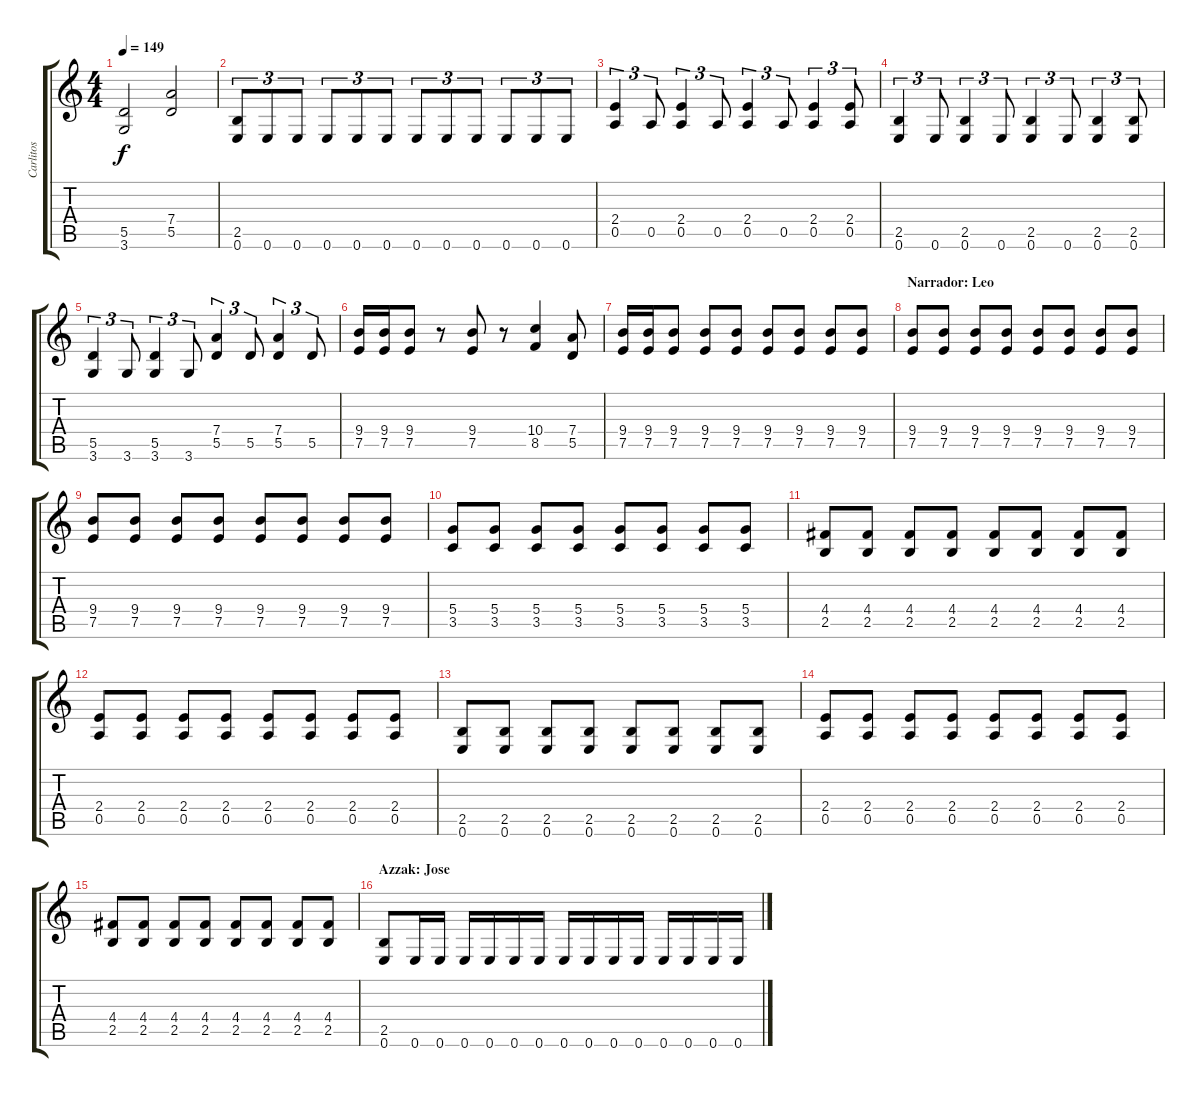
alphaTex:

\track ("Carlitos" "Carlitos") {instrument distortionguitar}
\staff {score tabs}
\tuning (E4 B3 G3 D3 A2 E2) {hide}
\ts (4 4)
\tempo 149
\clef g2
\ks c
(5.5 3.6).2{dy f} (7.4 5.5).2 |
(2.5 0.6).8{tu (3 2)} 0.6.8{tu (3 2)} 0.6.8{tu (3 2)} 0.6.8{tu (3 2)} 0.6.8{tu (3 2)} 0.6.8{tu (3 2)} 0.6.8{tu (3 2)} 0.6.8{tu (3 2)} 0.6.8{tu (3 2)} 0.6.8{tu (3 2)} 0.6.8{tu (3 2)} 0.6.8{tu (3 2)} |
(2.4 0.5).4{tu (3 2)} 0.5.8{tu (3 2)} (2.4 0.5).4{tu (3 2)} 0.5.8{tu (3 2)} (2.4 0.5).4{tu (3 2)} 0.5.8{tu (3 2)} (2.4 0.5).4{tu (3 2)} (2.4 0.5).8{tu (3 2)} |
(2.5 0.6).4{tu (3 2)} 0.6.8{tu (3 2)} (2.5 0.6).4{tu (3 2)} 0.6.8{tu (3 2)} (2.5 0.6).4{tu (3 2)} 0.6.8{tu (3 2)} (2.5 0.6).4{tu (3 2)} (2.5 0.6).8{tu (3 2)} |
(5.5 3.6).4{tu (3 2)} 3.6.8{tu (3 2)} (5.5 3.6).4{tu (3 2)} 3.6.8{tu (3 2)} (7.4 5.5).4{tu (3 2)} 5.5.8{tu (3 2)} (7.4 5.5).4{tu (3 2)} 5.5.8{tu (3 2)} |
(9.4 7.5).16 (9.4 7.5).16 (9.4 7.5).8 r.8 (9.4 7.5).8 r.8 (10.4 8.5).4 (7.4 5.5).8 |
(9.4 7.5).16 (9.4 7.5).16 (9.4 7.5).8 (9.4 7.5).8 (9.4 7.5).8 (9.4 7.5).8 (9.4 7.5).8 (9.4 7.5).8 (9.4 7.5).8 |
\section ("" "Narrador: Leo")
(9.4 7.5).8 (9.4 7.5).8 (9.4 7.5).8 (9.4 7.5).8 (9.4 7.5).8 (9.4 7.5).8 (9.4 7.5).8 (9.4 7.5).8 |
(9.4 7.5).8 (9.4 7.5).8 (9.4 7.5).8 (9.4 7.5).8 (9.4 7.5).8 (9.4 7.5).8 (9.4 7.5).8 (9.4 7.5).8 |
(5.4 3.5).8 (5.4 3.5).8 (5.4 3.5).8 (5.4 3.5).8 (5.4 3.5).8 (5.4 3.5).8 (5.4 3.5).8 (5.4 3.5).8 |
(4.4 2.5).8 (4.4 2.5).8 (4.4 2.5).8 (4.4 2.5).8 (4.4 2.5).8 (4.4 2.5).8 (4.4 2.5).8 (4.4 2.5).8 |
(2.4 0.5).8 (2.4 0.5).8 (2.4 0.5).8 (2.4 0.5).8 (2.4 0.5).8 (2.4 0.5).8 (2.4 0.5).8 (2.4 0.5).8 |
(2.5 0.6).8 (2.5 0.6).8 (2.5 0.6).8 (2.5 0.6).8 (2.5 0.6).8 (2.5 0.6).8 (2.5 0.6).8 (2.5 0.6).8 |
(2.4 0.5).8 (2.4 0.5).8 (2.4 0.5).8 (2.4 0.5).8 (2.4 0.5).8 (2.4 0.5).8 (2.4 0.5).8 (2.4 0.5).8 |
(4.4 2.5).8 (4.4 2.5).8 (4.4 2.5).8 (4.4 2.5).8 (4.4 2.5).8 (4.4 2.5).8 (4.4 2.5).8 (4.4 2.5).8 |
\section ("" "Azzak: Jose")
(2.5 0.6).8 0.6.16 0.6.16 0.6.16 0.6.16 0.6.16 0.6.16 0.6.16 0.6.16 0.6.16 0.6.16 0.6.16 0.6.16 0.6.16 0.6.16
